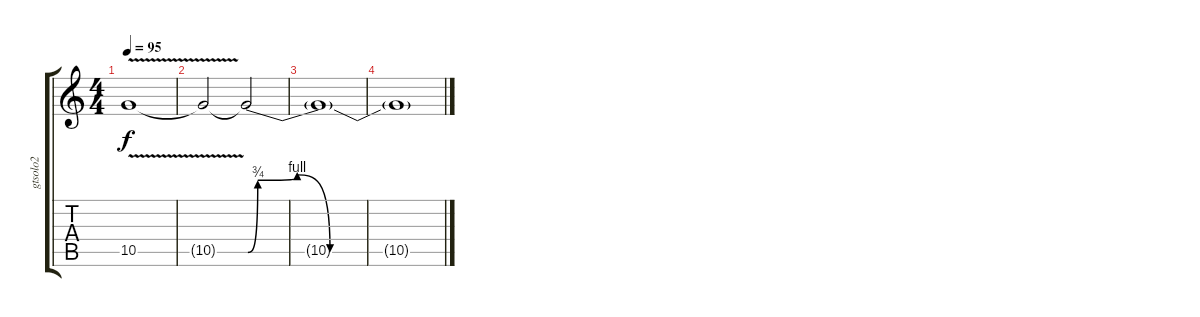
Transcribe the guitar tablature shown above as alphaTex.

\track ("gtsolo2" "gtsolo2") {instrument overdrivenguitar}
\staff {score tabs}
\tuning (E4 B3 G3 D3 A2 E2) {hide}
\ts (4 4)
\tempo 95
\clef g2
\ks c
10.5{v}.1{dy f} |
10.5{t}.2 10.5{be (custom 0 0 3 3 15 4 25 0 60 0) t}.2 |
10.5{t}.1 |
10.5{t}.1
